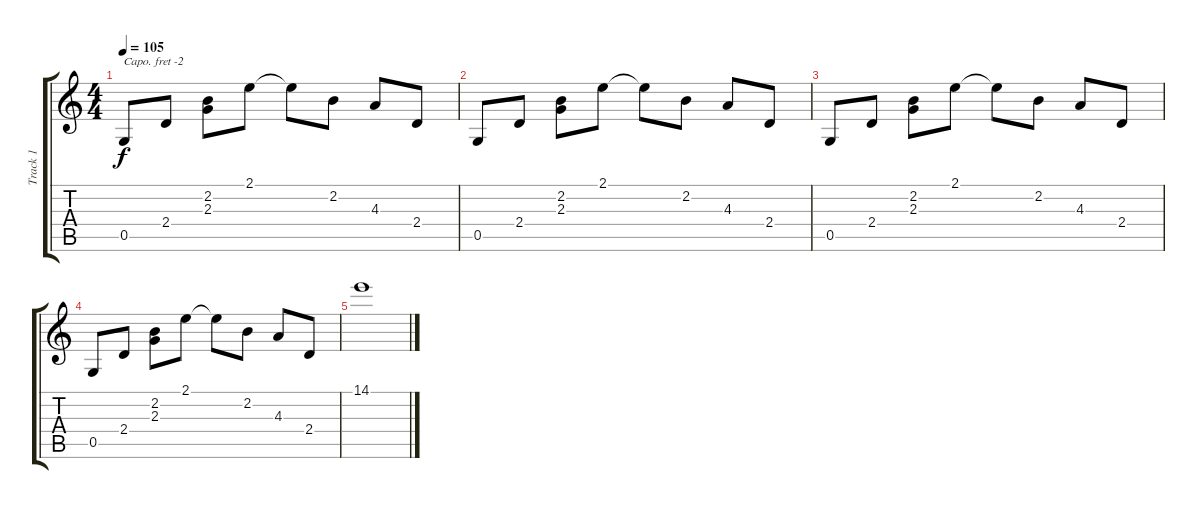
\track ("Track 1" "Track 1") {instrument acousticguitarsteel}
\staff {score tabs}
\capo -2
\tuning (E4 B3 G3 D3 A2 E2) {hide}
\ts (4 4)
\tempo 105
\clef g2
\ks c
0.5.8{dy f} 2.4.8 (2.2 2.3).8 2.1.8 2.1{t}.8 2.2.8 4.3.8 2.4.8 |
0.5.8 2.4.8 (2.2 2.3).8 2.1.8 2.1{t}.8 2.2.8 4.3.8 2.4.8 |
0.5.8 2.4.8 (2.2 2.3).8 2.1.8 2.1{t}.8 2.2.8 4.3.8 2.4.8 |
0.5.8 2.4.8 (2.2 2.3).8 2.1.8 2.1{t}.8 2.2.8 4.3.8 2.4.8 |
14.1.1
